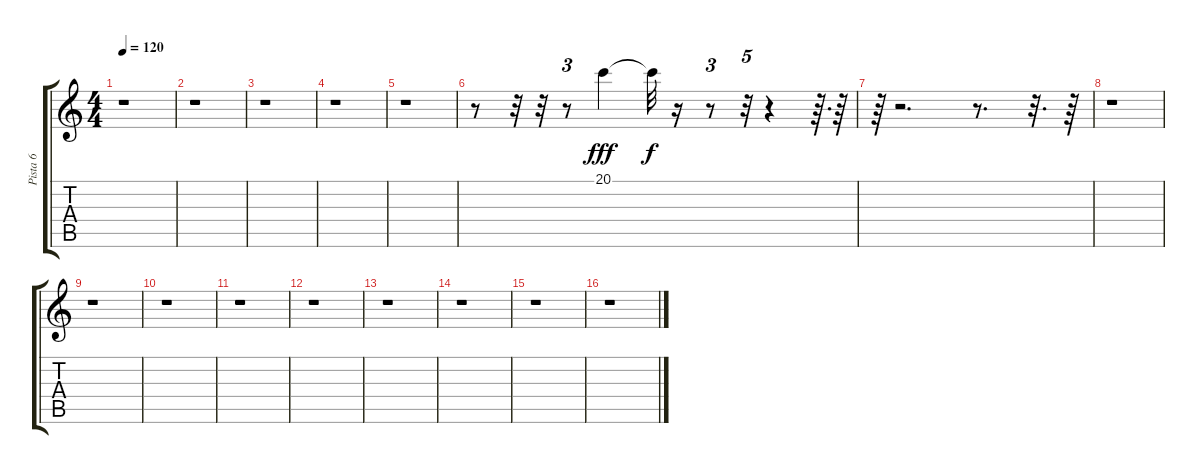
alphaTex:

\track ("Pista 6" "Pista 6") {instrument stringensemble2}
\staff {score tabs}
\tuning (E4 B3 G3 D3 A2 E2) {hide}
\ts (4 4)
\tempo 120
\clef g2
\ks c
r.1{dy mp} |
r.1 |
r.1 |
r.1 |
r.1 |
r.8 r.32{instrument electricbasspick} r.32 r.8{tu (3 2)} 20.1.4{dy fff instrument lead8bassandlead} 20.1{t}.32{dy f} r.16 r.8{tu (3 2) instrument electricbasspick} r.32{tu (5 4)} r.4 r.64{d} r.64 |
r.64 r.2{d} r.8{d} r.32{d} r.64 |
r.1 |
r.1 |
r.1 |
r.1 |
r.1 |
r.1 |
r.1 |
r.1 |
r.1
